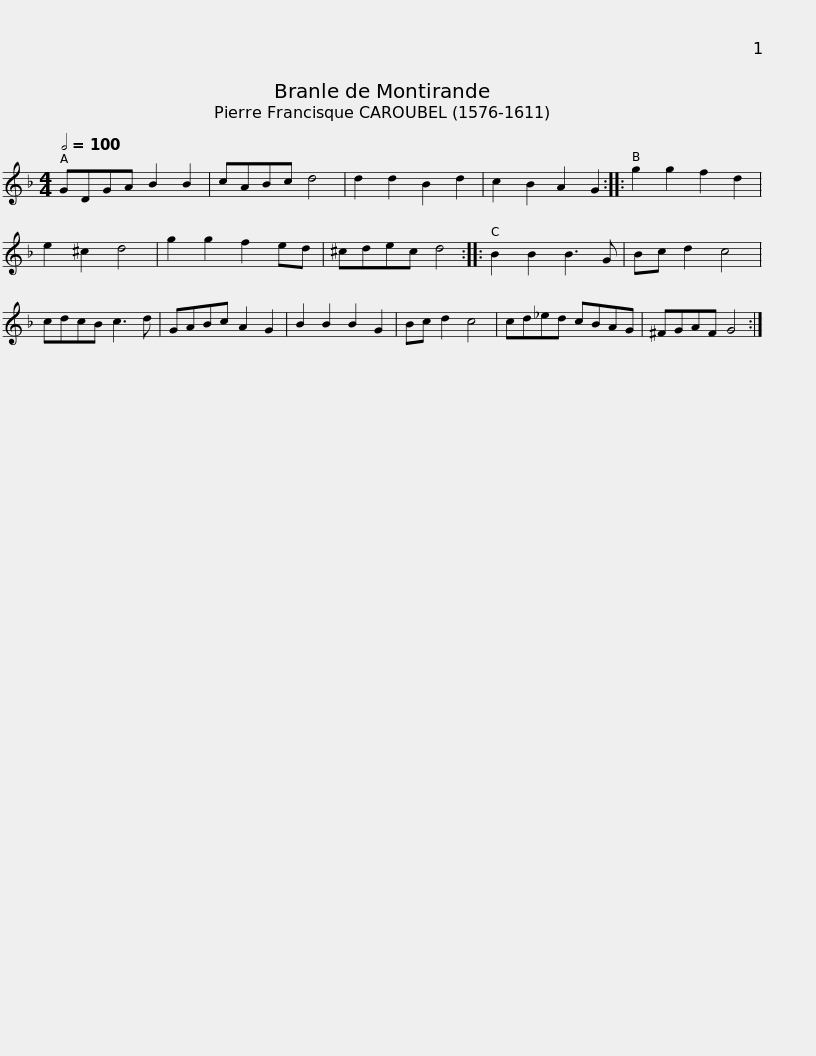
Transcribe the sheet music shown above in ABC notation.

X:1
L:1/8
Q:1/2=100
M:4/4
I:linebreak $
K:F
V:1 treble
V:1
 GDGA B2 B2 | cABc d4 | d2 d2 B2 d2 | c2 B2 A2 G2 :: g2 g2 f2 d2 | %5
 e2 ^c2 d4 | g2 g2 f2 ed | ^cdec d4 ::$ B2 B2 B3 G | Bc d2 c4 | %10
 cdcB c3 d | GABc A2 G2 | B2 B2 B2 G2 | Bc d2 c4 | cd_ed cBAG | %15
 ^FGAF G4 :| %16
